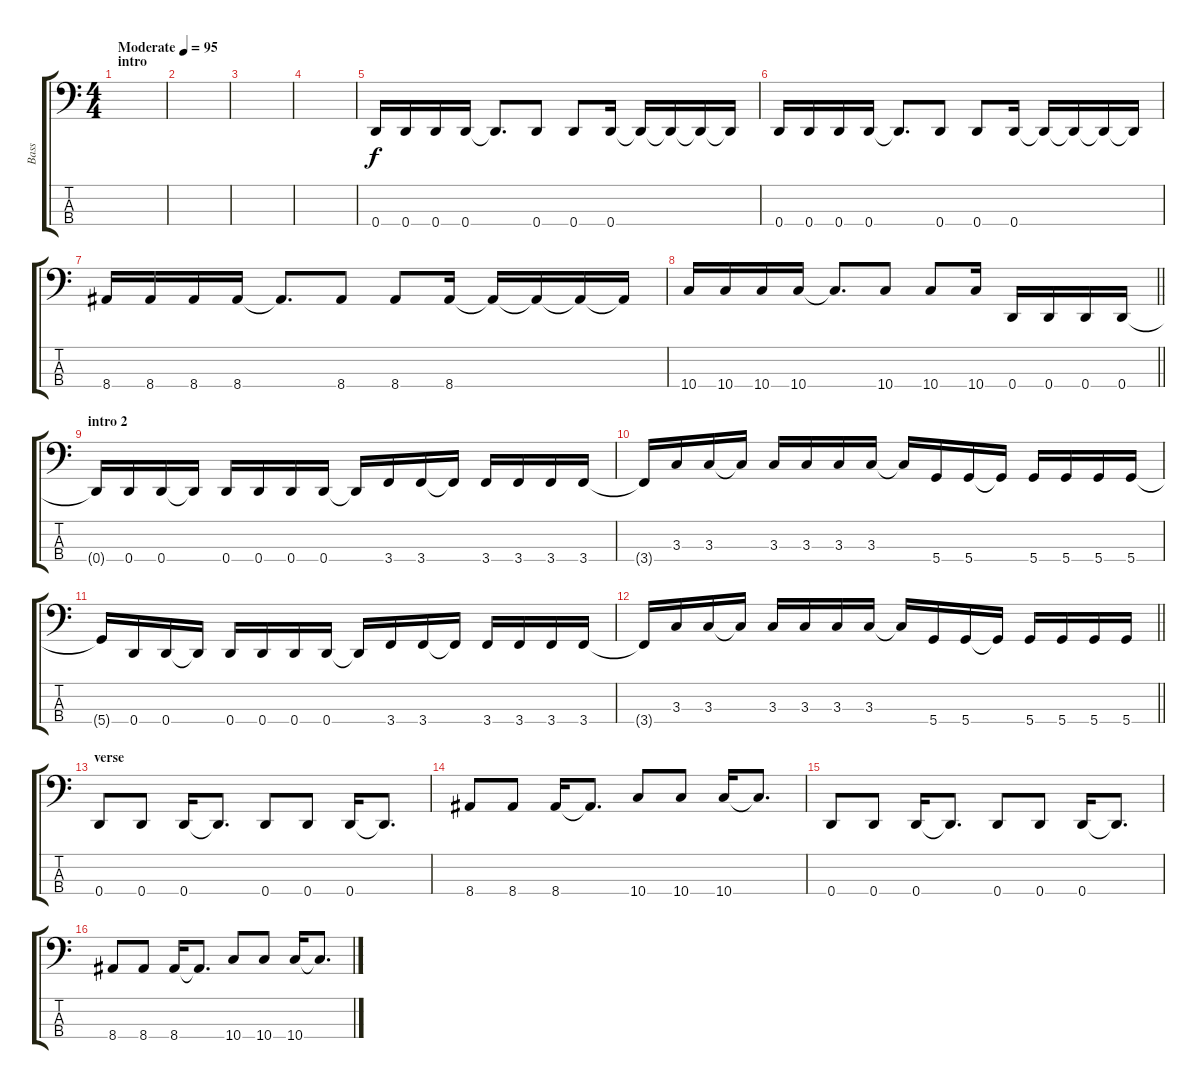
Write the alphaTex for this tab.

\track ("Bass" "Bass") {instrument electricbasspick}
\staff {score tabs}
\tuning (G2 D2 A1 D1) {hide}
\ts (4 4)
\section ("" "intro")
\tempo (95 "Moderate")
\clef f4
\ks c
|
|
|
|
0.4.16 0.4.16 0.4.16 0.4.16 0.4{t}.8{d} 0.4.8 0.4.8 0.4.16 0.4{t}.16 0.4{t}.16 0.4{t}.16 0.4{t}.16 |
0.4.16 0.4.16 0.4.16 0.4.16 0.4{t}.8{d} 0.4.8 0.4.8 0.4.16 0.4{t}.16 0.4{t}.16 0.4{t}.16 0.4{t}.16 |
8.4.16 8.4.16 8.4.16 8.4.16 8.4{t}.8{d} 8.4.8 8.4.8 8.4.16 8.4{t}.16 8.4{t}.16 8.4{t}.16 8.4{t}.16 |
\barLineRight lightlight
10.4.16 10.4.16 10.4.16 10.4.16 10.4{t}.8{d} 10.4.8 10.4.8 10.4.16 0.4.16 0.4.16 0.4.16 0.4.16 |
\section ("" "intro 2")
0.4{t}.16 0.4.16 0.4.16 0.4{t}.16 0.4.16 0.4.16 0.4.16 0.4.16 0.4{t}.16 3.4.16 3.4.16 3.4{t}.16 3.4.16 3.4.16 3.4.16 3.4.16 |
3.4{t}.16 3.3.16 3.3.16 3.3{t}.16 3.3.16 3.3.16 3.3.16 3.3.16 3.3{t}.16 5.4.16 5.4.16 5.4{t}.16 5.4.16 5.4.16 5.4.16 5.4.16 |
5.4{t}.16 0.4.16 0.4.16 0.4{t}.16 0.4.16 0.4.16 0.4.16 0.4.16 0.4{t}.16 3.4.16 3.4.16 3.4{t}.16 3.4.16 3.4.16 3.4.16 3.4.16 |
\barLineRight lightlight
3.4{t}.16 3.3.16 3.3.16 3.3{t}.16 3.3.16 3.3.16 3.3.16 3.3.16 3.3{t}.16 5.4.16 5.4.16 5.4{t}.16 5.4.16 5.4.16 5.4.16 5.4.16 |
\section ("" "verse")
0.4.8 0.4.8 0.4.16 0.4{t}.8{d} 0.4.8 0.4.8 0.4.16 0.4{t}.8{d} |
8.4.8 8.4.8 8.4.16 8.4{t}.8{d} 10.4.8 10.4.8 10.4.16 10.4{t}.8{d} |
0.4.8 0.4.8 0.4.16 0.4{t}.8{d} 0.4.8 0.4.8 0.4.16 0.4{t}.8{d} |
8.4.8 8.4.8 8.4.16 8.4{t}.8{d} 10.4.8 10.4.8 10.4.16 10.4{t}.8{d}
